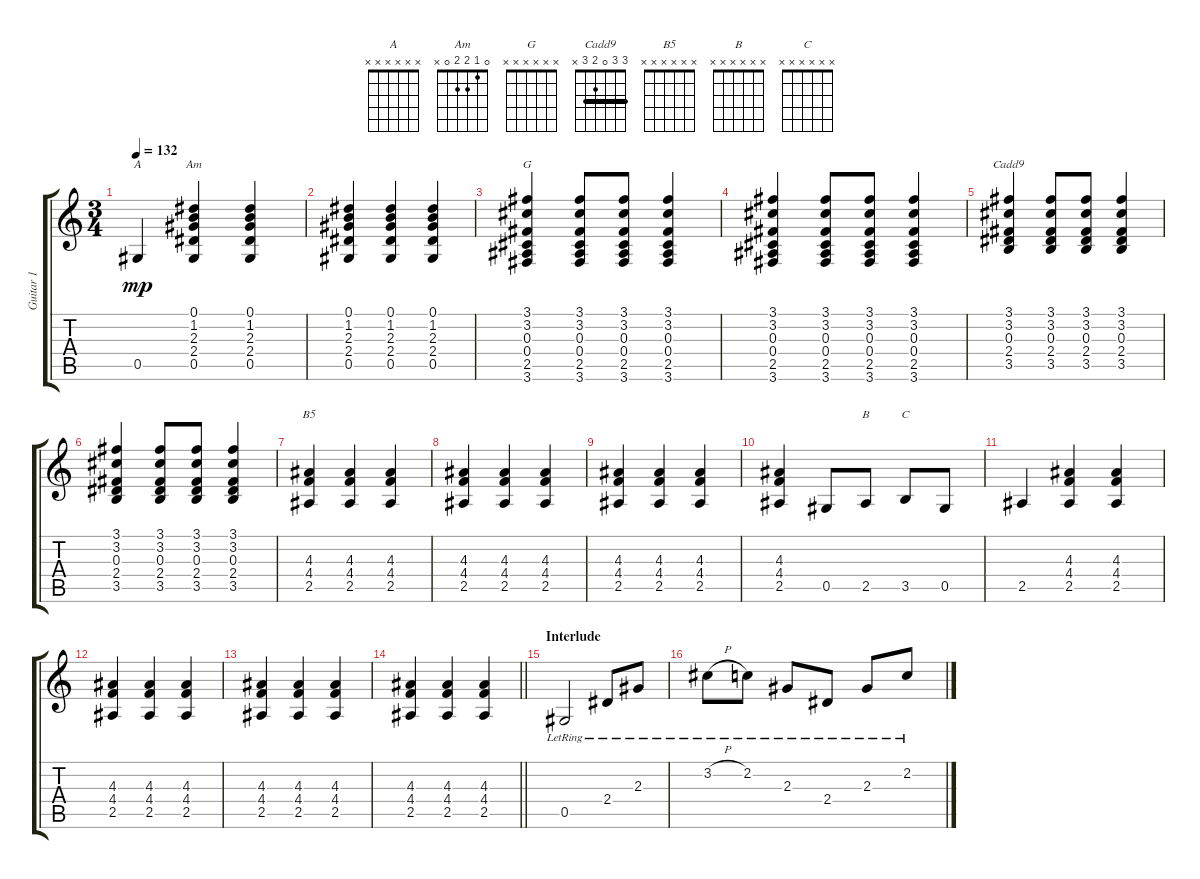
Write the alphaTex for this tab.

\track ("Guitar 1" "Guitar 1") {instrument electricguitarclean}
\staff {score tabs}
\tuning (Eb4 Bb3 Gb3 Db3 Ab2 Eb2) {hide}
\chord ("A" x x x x x x)
\chord ("Am" 0 1 2 2 0 x)
\chord ("G" x x x x x x)
\chord ("Cadd9" 3 3 0 2 3 x) {barre 3}
\chord ("B5" x x x x x x)
\chord ("B" x x x x x x)
\chord ("C" x x x x x x)
\ts (3 4)
\tempo 132
\clef g2
\ks c
0.5.4{ch "A" dy mp} (0.1 1.2 2.3 2.4 0.5).4{ch "Am"} (0.1 1.2 2.3 2.4 0.5).4 |
(0.1 1.2 2.3 2.4 0.5).4 (0.1 1.2 2.3 2.4 0.5).4 (0.1 1.2 2.3 2.4 0.5).4 |
(3.1 3.2 0.3 0.4 2.5 3.6).4{ch "G"} (3.1 3.2 0.3 0.4 2.5 3.6).8 (3.1 3.2 0.3 0.4 2.5 3.6).8 (3.1 3.2 0.3 0.4 2.5 3.6).4 |
(3.1 3.2 0.3 0.4 2.5 3.6).4 (3.1 3.2 0.3 0.4 2.5 3.6).8 (3.1 3.2 0.3 0.4 2.5 3.6).8 (3.1 3.2 0.3 0.4 2.5 3.6).4 |
(3.1 3.2 0.3 2.4 3.5).4{ch "Cadd9"} (3.1 3.2 0.3 2.4 3.5).8 (3.1 3.2 0.3 2.4 3.5).8 (3.1 3.2 0.3 2.4 3.5).4 |
(3.1 3.2 0.3 2.4 3.5).4 (3.1 3.2 0.3 2.4 3.5).8 (3.1 3.2 0.3 2.4 3.5).8 (3.1 3.2 0.3 2.4 3.5).4 |
(4.3 4.4 2.5).4{ch "B5"} (4.3 4.4 2.5).4 (4.3 4.4 2.5).4 |
(4.3 4.4 2.5).4 (4.3 4.4 2.5).4 (4.3 4.4 2.5).4 |
(4.3 4.4 2.5).4 (4.3 4.4 2.5).4 (4.3 4.4 2.5).4 |
(4.3 4.4 2.5).4 0.5.8 2.5.8{ch "B"} 3.5.8{ch "C"} 0.5.8 |
2.5.4 (4.3 4.4 2.5).4 (4.3 4.4 2.5).4 |
(4.3 4.4 2.5).4 (4.3 4.4 2.5).4 (4.3 4.4 2.5).4 |
(4.3 4.4 2.5).4 (4.3 4.4 2.5).4 (4.3 4.4 2.5).4 |
\barLineRight lightlight
(4.3 4.4 2.5).4 (4.3 4.4 2.5).4 (4.3 4.4 2.5).4 |
\section ("" "Interlude")
0.5{lr}.2 2.4{lr}.8 2.3{lr}.8 |
3.2{h lr}.8 2.2{lr}.8 2.3{lr}.8 2.4{lr}.8 2.3{lr}.8 2.2{lr}.8
